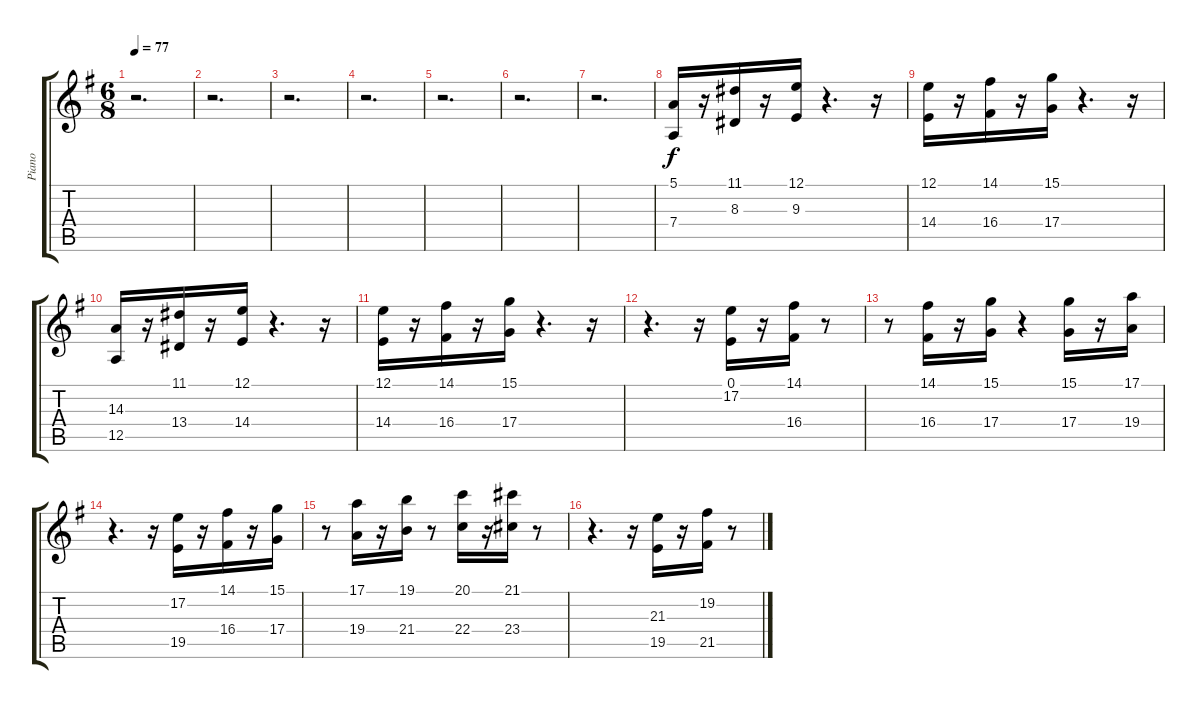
\track ("Piano" "Piano") {instrument brightacousticpiano}
\staff {score tabs}
\tuning (E4 B3 G3 D3 A2 E2) {hide}
\ts (6 8)
\tempo 77
\clef g2
\ks g
r.2{d dy ff} |
r.2{d} |
r.2{d} |
r.2{d} |
r.2{d} |
r.2{d} |
r.2{d} |
(5.1 7.4).16{dy f} r.16 (11.1 8.3).16 r.16 (12.1 9.3).16 r.4{d} r.16 |
(12.1 14.4).16 r.16 (14.1 16.4).16 r.16 (15.1 17.4).16 r.4{d} r.16 |
(14.3 12.5).16 r.16 (11.1 13.4).16 r.16 (12.1 14.4).16 r.4{d} r.16 |
(12.1 14.4).16 r.16 (14.1 16.4).16 r.16 (15.1 17.4).16 r.4{d} r.16 |
r.4{d} r.16 (0.1 17.2).16 r.16 (14.1 16.4).16 r.8 |
r.8 (14.1 16.4).16 r.16 (15.1 17.4).16 r.4 (15.1 17.4).16 r.16 (17.1 19.4).16 |
r.4{d} r.16 (17.2 19.5).16 r.16 (14.1 16.4).16 r.16 (15.1 17.4).16 |
r.8 (17.1 19.4).16 r.16 (19.1 21.4).16 r.8 (20.1 22.4).16 r.16 (21.1 23.4).16 r.8 |
r.4{d} r.16 (21.3 19.5).16 r.16 (19.2 21.5).16 r.8
